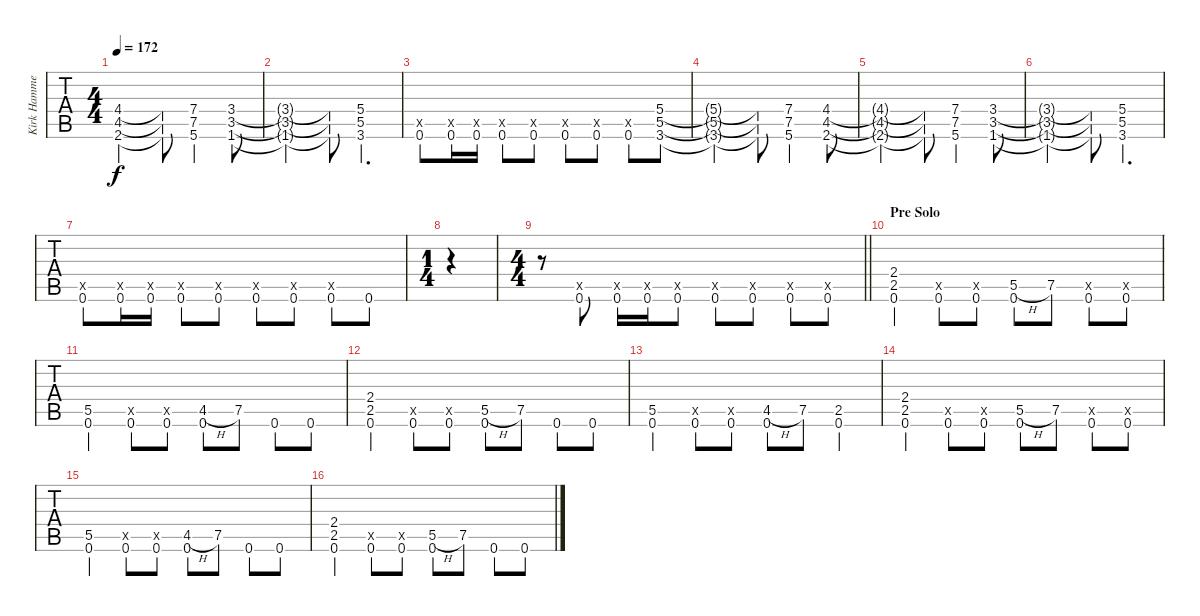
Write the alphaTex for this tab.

\track ("Kirk Hammett" "Kirk Hamme") {instrument distortionguitar}
\staff {tabs}
\tuning (E4 B3 G3 D3 A2 E2) {hide}
\ts (4 4)
\tempo 172
\clef g2
\ks c
(4.4{t} 4.5{t} 2.6{t}).2{dy f} (4.4{t} 4.5{t} 2.6{t}).8 (7.4 7.5 5.6).4 (3.4 3.5 1.6).8 |
(3.4{t} 3.5{t} 1.6{t}).2 (3.4{t} 3.5{t} 1.6{t}).8 (5.4 5.5 3.6).4{d} |
(0.5{x} 0.6).8 (0.5{x} 0.6).16 (0.5{x} 0.6).16 (0.5{x} 0.6).8 (0.5{x} 0.6).8 (0.5{x} 0.6).8 (0.5{x} 0.6).8 (0.5{x} 0.6).8 (5.4 5.5 3.6).8 |
(5.4{t} 5.5{t} 3.6{t}).2 (5.4{t} 5.5{t} 3.6{t}).8 (7.4 7.5 5.6).4 (4.4 4.5 2.6).8 |
(4.4{t} 4.5{t} 2.6{t}).2 (4.4{t} 4.5{t} 2.6{t}).8 (7.4 7.5 5.6).4 (3.4 3.5 1.6).8 |
(3.4{t} 3.5{t} 1.6{t}).2 (3.4{t} 3.5{t} 1.6{t}).8 (5.4 5.5 3.6).4{d} |
(0.5{x} 0.6).8 (0.5{x} 0.6).16 (0.5{x} 0.6).16 (0.5{x} 0.6).8 (0.5{x} 0.6).8 (0.5{x} 0.6).8 (0.5{x} 0.6).8 (0.5{x} 0.6).8 0.6.8 |
\ts (1 4)
|
\ts (4 4)
\barLineRight lightlight
r.8 (0.5{x} 0.6).8 (0.5{x} 0.6).16 (0.5{x} 0.6).16 (0.5{x} 0.6).8 (0.5{x} 0.6).8 (0.5{x} 0.6).8 (0.5{x} 0.6).8 (0.5{x} 0.6).8 |
\section ("" "Pre Solo")
(2.4 2.5 0.6).4 (0.5{x} 0.6).8 (0.5{x} 0.6).8 (5.5{h} 0.6).8 7.5.8 (0.5{x} 0.6).8 (0.5{x} 0.6).8 |
(5.5 0.6).4 (0.5{x} 0.6).8 (0.5{x} 0.6).8 (4.5{h} 0.6).8 7.5.8 0.6.8 0.6.8 |
(2.4 2.5 0.6).4 (0.5{x} 0.6).8 (0.5{x} 0.6).8 (5.5{h} 0.6).8 7.5.8 0.6.8 0.6.8 |
(5.5 0.6).4 (0.5{x} 0.6).8 (0.5{x} 0.6).8 (4.5{h} 0.6).8 7.5.8 (2.5 0.6).4 |
(2.4 2.5 0.6).4 (0.5{x} 0.6).8 (0.5{x} 0.6).8 (5.5{h} 0.6).8 7.5.8 (0.5{x} 0.6).8 (0.5{x} 0.6).8 |
(5.5 0.6).4 (0.5{x} 0.6).8 (0.5{x} 0.6).8 (4.5{h} 0.6).8 7.5.8 0.6.8 0.6.8 |
(2.4 2.5 0.6).4 (0.5{x} 0.6).8 (0.5{x} 0.6).8 (5.5{h} 0.6).8 7.5.8 0.6.8 0.6.8
